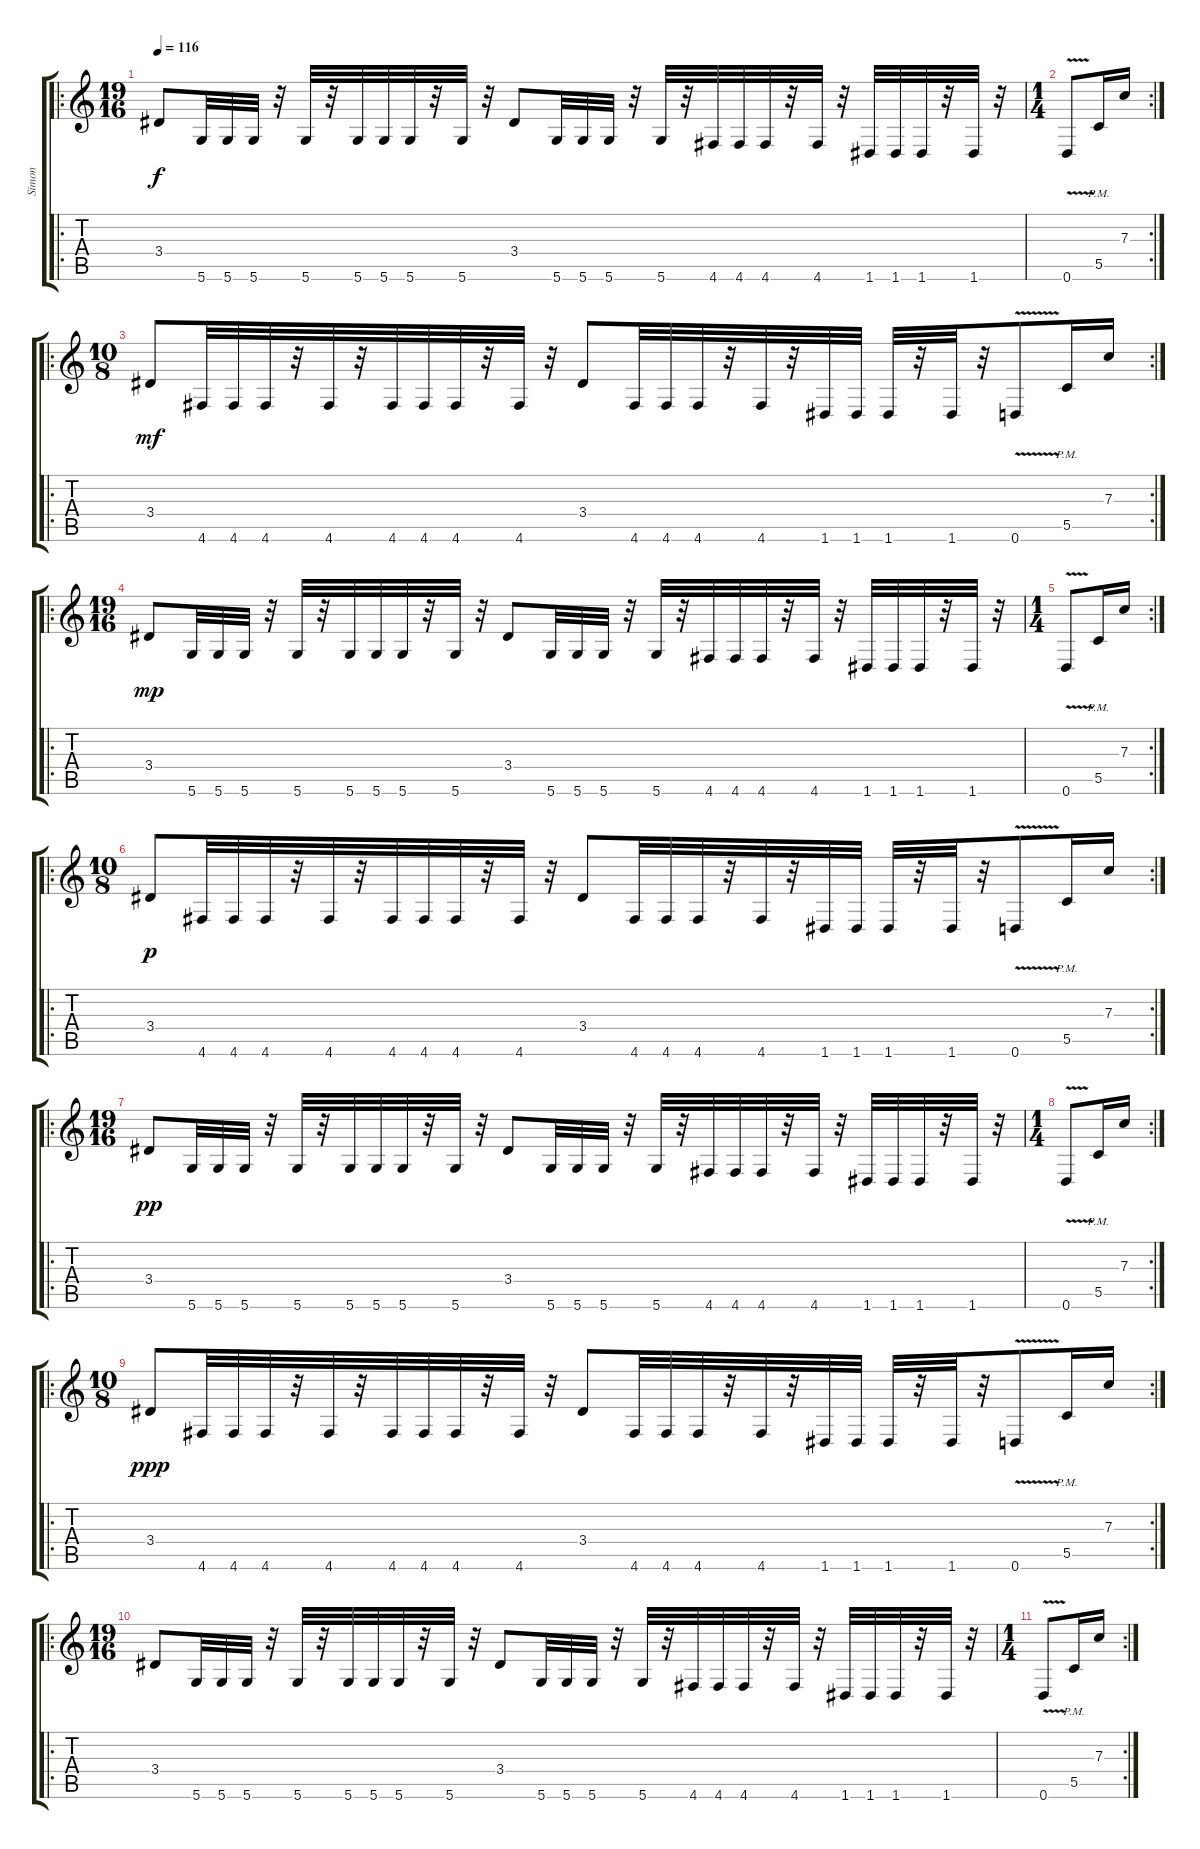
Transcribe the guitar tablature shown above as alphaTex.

\track ("Símon" "Símon") {instrument distortionguitar}
\staff {score tabs}
\tuning (D4 A3 F3 C3 G2 D2) {hide}
\ro
\ts (19 16)
\tempo 116
\clef g2
\ks c
3.4.8{dy f} 5.6.32 5.6.32 5.6.32 r.32 5.6.32 r.32 5.6.32 5.6.32 5.6.32 r.32 5.6.32 r.32 3.4.8 5.6.32 5.6.32 5.6.32 r.32 5.6.32 r.32 4.6.32 4.6.32 4.6.32 r.32 4.6.32 r.32 1.6.32 1.6.32 1.6.32 r.32 1.6.32 r.32 |
\rc 2
\ts (1 4)
0.6{v}.8 5.5{pm}.16 7.3.16 |
\ro
\rc 2
\ts (10 8)
3.4.8{dy mf} 4.6.32 4.6.32 4.6.32 r.32 4.6.32 r.32 4.6.32 4.6.32 4.6.32 r.32 4.6.32 r.32 3.4.8 4.6.32 4.6.32 4.6.32 r.32 4.6.32 r.32 1.6.32 1.6.32 1.6.32 r.32 1.6.32 r.32 0.6{v}.8 5.5{pm}.16 7.3.16 |
\ro
\ts (19 16)
3.4.8{dy mp} 5.6.32 5.6.32 5.6.32 r.32 5.6.32 r.32 5.6.32 5.6.32 5.6.32 r.32 5.6.32 r.32 3.4.8 5.6.32 5.6.32 5.6.32 r.32 5.6.32 r.32 4.6.32 4.6.32 4.6.32 r.32 4.6.32 r.32 1.6.32 1.6.32 1.6.32 r.32 1.6.32 r.32 |
\rc 2
\ts (1 4)
0.6{v}.8 5.5{pm}.16 7.3.16 |
\ro
\rc 2
\ts (10 8)
3.4.8{dy p} 4.6.32 4.6.32 4.6.32 r.32 4.6.32 r.32 4.6.32 4.6.32 4.6.32 r.32 4.6.32 r.32 3.4.8 4.6.32 4.6.32 4.6.32 r.32 4.6.32 r.32 1.6.32 1.6.32 1.6.32 r.32 1.6.32 r.32 0.6{v}.8 5.5{pm}.16 7.3.16 |
\ro
\ts (19 16)
3.4.8{dy pp} 5.6.32 5.6.32 5.6.32 r.32 5.6.32 r.32 5.6.32 5.6.32 5.6.32 r.32 5.6.32 r.32 3.4.8 5.6.32 5.6.32 5.6.32 r.32 5.6.32 r.32 4.6.32 4.6.32 4.6.32 r.32 4.6.32 r.32 1.6.32 1.6.32 1.6.32 r.32 1.6.32 r.32 |
\rc 2
\ts (1 4)
0.6{v}.8 5.5{pm}.16 7.3.16 |
\ro
\rc 2
\ts (10 8)
3.4.8{dy ppp} 4.6.32 4.6.32 4.6.32 r.32 4.6.32 r.32 4.6.32 4.6.32 4.6.32 r.32 4.6.32 r.32 3.4.8 4.6.32 4.6.32 4.6.32 r.32 4.6.32 r.32 1.6.32 1.6.32 1.6.32 r.32 1.6.32 r.32 0.6{v}.8 5.5{pm}.16 7.3.16 |
\ro
\ts (19 16)
3.4.8 5.6.32 5.6.32 5.6.32 r.32 5.6.32 r.32 5.6.32 5.6.32 5.6.32 r.32 5.6.32 r.32 3.4.8 5.6.32 5.6.32 5.6.32 r.32 5.6.32 r.32 4.6.32 4.6.32 4.6.32 r.32 4.6.32 r.32 1.6.32 1.6.32 1.6.32 r.32 1.6.32 r.32 |
\rc 2
\ts (1 4)
0.6{v}.8 5.5{pm}.16 7.3.16
